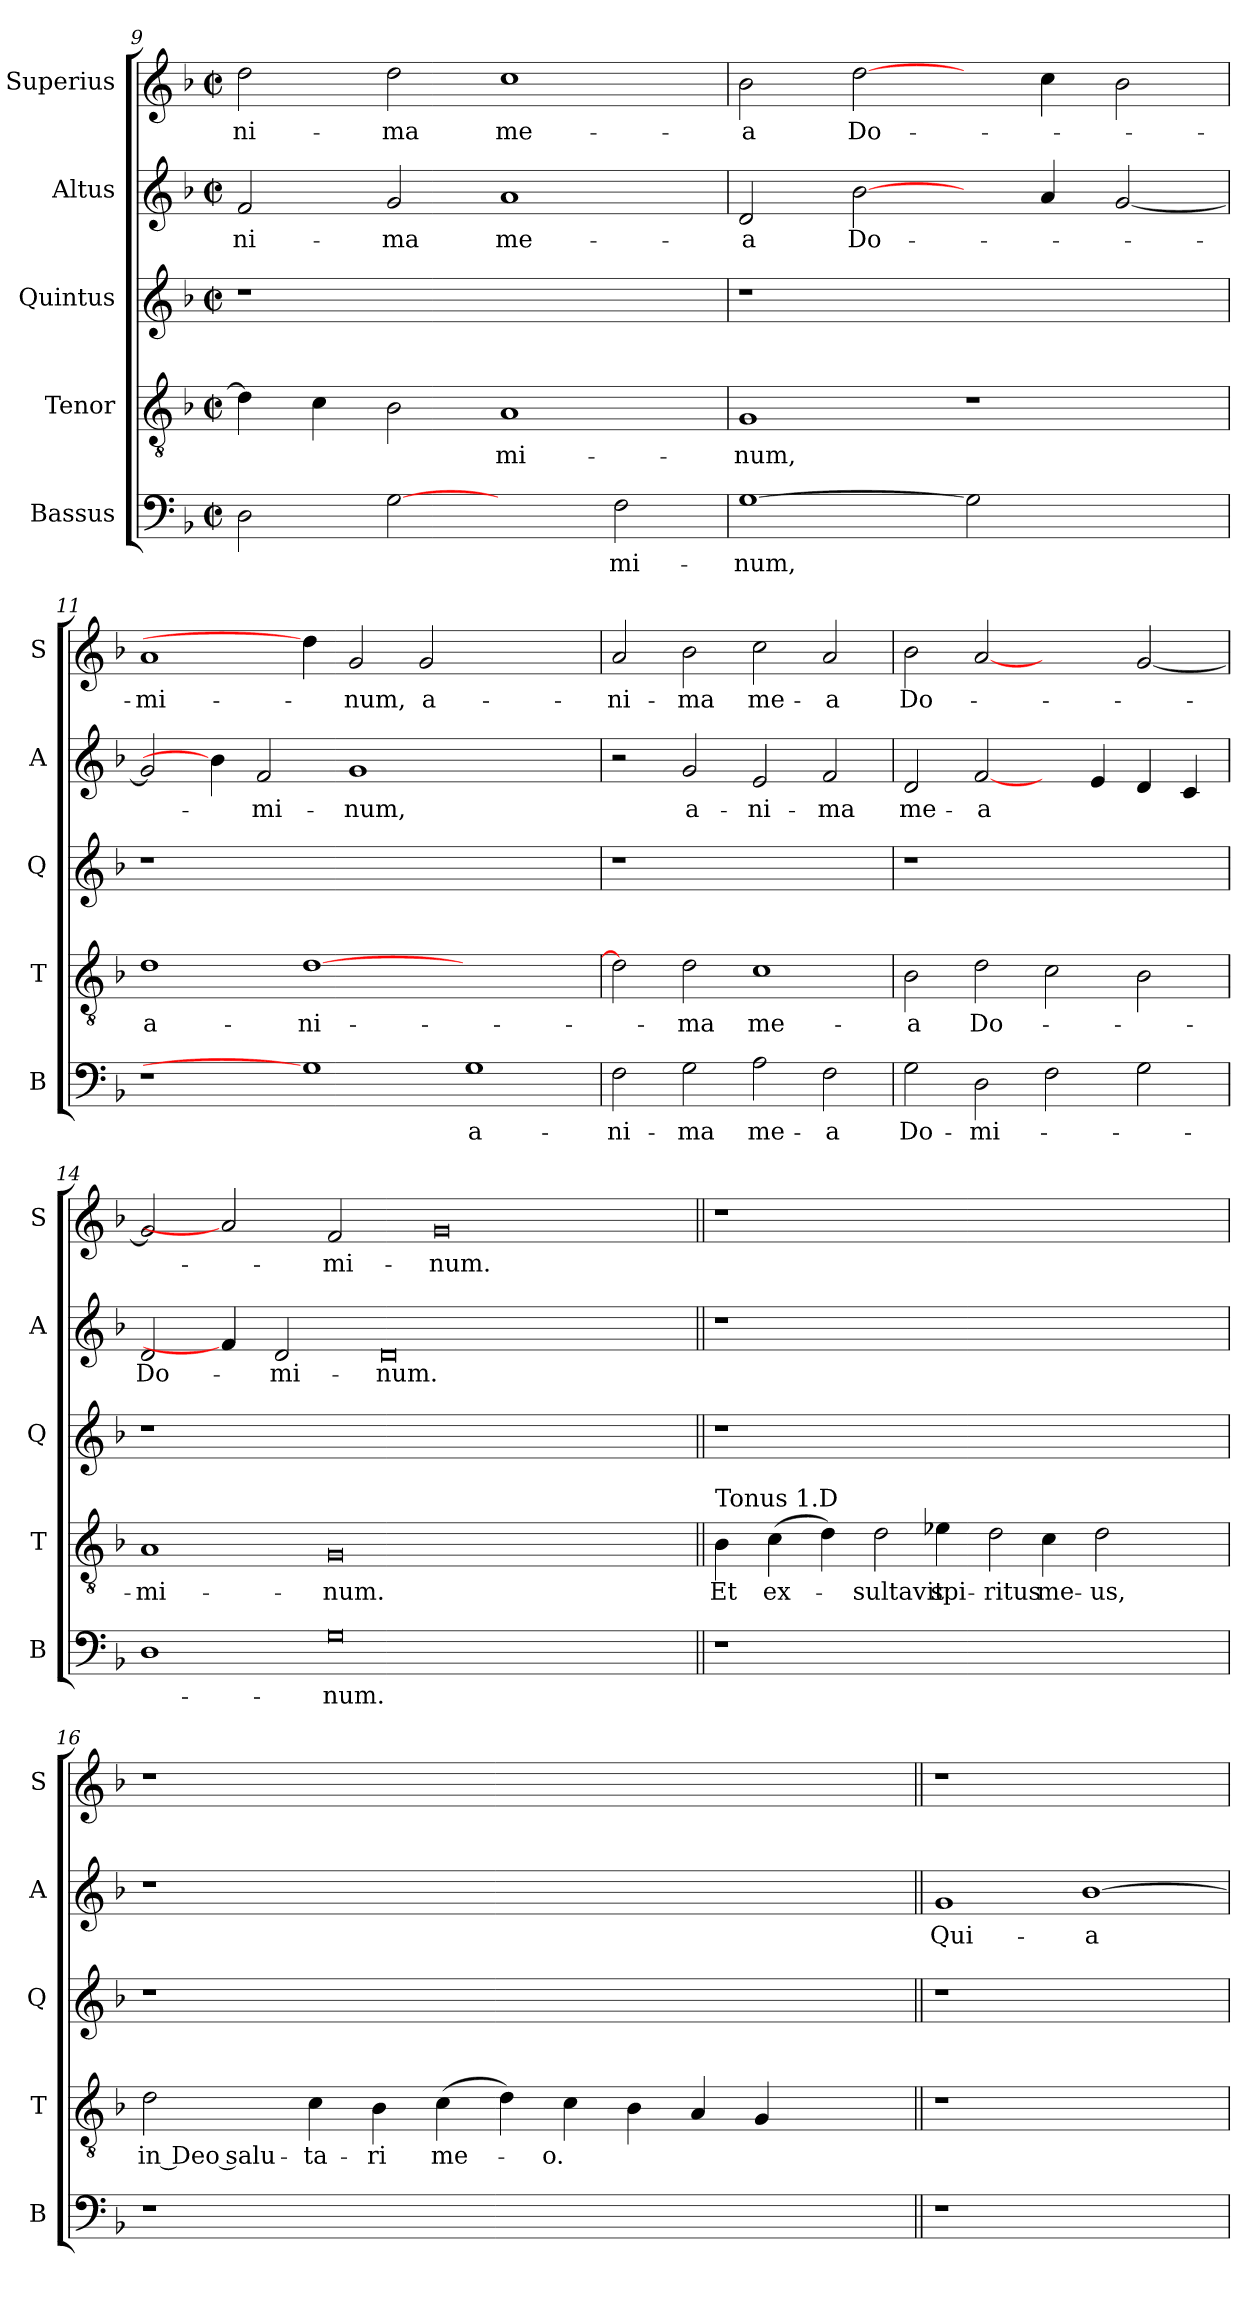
**kern	**text	**kern	**text	**kern	**kern	**text	**kern	**text
*part5	*part5	*part4	*part4	*part3	*part2	*part2	*part1	*part1
*staff5	*staff5	*staff4	*staff4	*staff3	*staff2	*staff2	*staff1	*staff1
*I"Bassus	*	*I"Tenor	*	*I"Quintus	*I"Altus	*	*I"Superius	*
*I'B	*	*I'T	*	*I'Q	*I'A	*	*I'S	*
*clefF4	*	*clefGv2	*	*clefG2	*clefG2	*	*clefG2	*
*k[b-]	*	*k[b-]	*	*k[b-]	*k[b-]	*	*k[b-]	*
*F:	*	*F:	*	*F:	*F:	*	*F:	*
*M2/2	*	*M2/2	*	*M2/2	*M2/2	*	*M2/2	*
*met(c|)	*	*met(c|)	*	*met(c|)	*met(c|)	*	*met(c|)	*
=9	=9	=9	=9	=9	=9	=9	=9	=9
!	!	!	!	!	!	!LO:LY:b	!	!LO:LY:b
2D\	.	4d\]	.	1r	2f/	-ni-	2dd\	-ni-
.	.	4c\	.	.	.	.	.	.
!	!	!	!	!	!	!LO:LY:b	!	!LO:LY:b
[2G	.	2B-\	.	.	2g/	-ma	2dd\	-ma
!	!	!	!LO:LY:b	!	!	!LO:LY:b	!	!LO:LY:b
2ryy	.	1A	-mi-	1ryy	1a	me-	1cc	me-
!	!LO:LY:b	!	!	!	!	!	!	!
2F\	-mi-	.	.	.	.	.	.	.
=10	=10	=10	=10	=10	=10	=10	=10	=10
!	!LO:LY:b	!	!LO:LY:b	!	!	!LO:LY:b	!	!LO:LY:b
[1G	-num,	1G	-num,	1r	2d/	-a	2b-\	-a
!	!	!	!	!	!	!LO:LY:b	!	!LO:LY:b
.	.	.	.	.	[2b-\	Do-	[2dd\	Do-
2G]	.	1r	.	1ryy	4ryy	.	4ryy	.
.	.	.	.	.	4a/	.	4cc\	.
2ryy	.	.	.	.	[2g/	.	2b-\	.
!!LO:LB:g=z
=11	=11	=11	=11	=11	=11	=11	=11	=11
!	!	!	!LO:LY:b	!	!	!	!	!LO:LY:b
1r	.	1d	a-	1r	2g/]	.	1a	-mi-
.	.	.	.	.	4b-\]	.	.	.
!	!	!	!	!	!	!LO:LY:b	!	!
.	.	.	.	.	2f/	-mi-	.	.
!	!	!	!LO:LY:b	!	!	!	!	!
1G]	.	[1d	-ni-	0ryy	.	.	4dd\]	.
!	!	!	!	!	!	!LO:LY:b	!	!LO:LY:b
.	.	.	.	.	1g	-num,	2g/	-num,
!	!	!	!	!	!	!	!	!LO:LY:b
.	.	.	.	.	.	.	2g/	a-
!	!LO:LY:b	!	!	!	!	!	!	!
1G	a-	1ryy	.	.	.	.	.	.
.	.	.	.	.	2.ryy	.	2.ryy	.
=12	=12	=12	=12	=12	=12	=12	=12	=12
!	!LO:LY:b	!	!	!	!	!	!	!LO:LY:b
2F\	-ni-	2d\]	.	1r	2r	.	2a/	-ni-
!	!LO:LY:b	!	!LO:LY:b	!	!	!LO:LY:b	!	!LO:LY:b
2G\	-ma	2d\	-ma	.	2g/	a-	2b-\	-ma
!	!LO:LY:b	!	!LO:LY:b	!	!	!LO:LY:b	!	!LO:LY:b
2A\	me-	1c	me-	1ryy	2e/	-ni-	2cc\	me-
!	!LO:LY:b	!	!	!	!	!LO:LY:b	!	!LO:LY:b
2F\	-a	.	.	.	2f/	-ma	2a/	-a
=13	=13	=13	=13	=13	=13	=13	=13	=13
!	!LO:LY:b	!	!LO:LY:b	!	!	!LO:LY:b	!	!LO:LY:b
2G\	Do-	2B-\	-a	1r	2d/	me-	2b-\	Do-
!	!LO:LY:b	!	!LO:LY:b	!	!	!LO:LY:b	!	!
2D\	-mi-	2d\	Do-	.	[2f/	-a	[2a	.
2F\	.	2c\	.	1ryy	4ryy	.	2ryy	.
.	.	.	.	.	4e/	.	.	.
2G\	.	2B-\	.	.	4d/	.	[2g/	.
.	.	.	.	.	4c/	.	.	.
=14	=14	=14	=14	=14	=14	=14	=14	=14
!	!	!	!LO:LY:b	!	!	!LO:LY:b	!	!
1D	.	1A	-mi-	1r	2d/	Do-	2g/]	.
.	.	.	.	.	4f/]	.	2a]	.
!	!	!	!	!	!	!LO:LY:b	!	!
.	.	.	.	.	2d/	-mi-	.	.
!	!LO:LY:b	!	!LO:LY:b	!	!	!	!	!LO:LY:b
0G	-num.	0G	-num.	0ryy	.	.	2f/	-mi-
!	!	!	!	!	!	!LO:LY:b	!	!
.	.	.	.	.	0d	-num.	.	.
!	!	!	!	!	!	!	!	!LO:LY:b
.	.	.	.	.	.	.	0g	-num.
2ryy	.	2ryy	.	2ryy	.	.	.	.
.	.	.	.	.	4ryy	.	.	.
!!LO:PB:g=z
=15||	=15||	=15||	=15||	=15||	=15||	=15||	=15||	=15||
!	!	!LO:TX:a:t=Tonus 1.D	!	!	!	!	!	!
!	!	!LO:N:head=solid	!LO:LY:b	!	!	!	!	!
1r	.	4B-\	Et	1r	1r	.	1r	.
!	!	!LO:N:head=solid	!LO:LY:b	!	!	!	!	!
.	.	(>4c\	ex-	.	.	.	.	.
!	!	!LO:N:head=solid	!	!	!	!	!	!
.	.	4d\)	.	.	.	.	.	.
!	!	!LO:N:head=open	!LO:LY:b	!	!	!	!	!
.	.	4d\	-sultavit	.	.	.	.	.
!	!	!LO:N:head=solid	!LO:LY:b	!	!	!	!	!
1.ryy	.	4e-X\	spi-	1.ryy	1.ryy	.	1.ryy	.
!	!	!LO:N:head=open	!LO:LY:b	!	!	!	!	!
.	.	4d\	-ritus	.	.	.	.	.
!	!	!LO:N:head=solid	!LO:LY:b	!	!	!	!	!
.	.	4c\	me-	.	.	.	.	.
!	!	!LO:N:head=open	!LO:LY:b	!	!	!	!	!
.	.	2d\	-us,	.	.	.	.	.
.	.	4ryy	.	.	.	.	.	.
=16	=16	=16	=16	=16	=16	=16	=16	=16
!	!	!LO:N:head=open	!LO:LY:b	!	!	!	!	!
1r	.	2d\	in Deo salu-	1r	1r	.	1r	.
!	!	!LO:N:head=solid	!LO:LY:b	!	!	!	!	!
.	.	4c\	-ta-	.	.	.	.	.
!	!	!LO:N:head=solid	!LO:LY:b	!	!	!	!	!
.	.	4B-\	ri	.	.	.	.	.
!	!	!LO:N:head=solid	!LO:LY:b	!	!	!	!	!
0ryy	.	(>4c\	me-	0ryy	0ryy	.	0ryy	.
!	!	!LO:N:head=solid	!	!	!	!	!	!
.	.	4d\)	.	.	.	.	.	.
!	!	!LO:N:head=solid	!LO:LY:b	!	!	!	!	!
.	.	4c\	-o.	.	.	.	.	.
!	!	!LO:N:head=solid	!	!	!	!	!	!
.	.	4B-\	.	.	.	.	.	.
!	!	!LO:N:head=solid	!	!	!	!	!	!
.	.	4A/	.	.	.	.	.	.
!	!	!LO:N:head=solid	!	!	!	!	!	!
.	.	4G/	.	.	.	.	.	.
.	.	2ryy	.	.	.	.	.	.
!!LO:LB:g=z
=17||	=17||	=17||	=17||	=17||	=17||	=17||	=17||	=17||
!	!	!	!	!	!	!LO:LY:b	!	!
1r	.	1r	.	1r	1g	Qui-	1r	.
!	!	!	!	!	!	!LO:LY:b	!	!
1ryy	.	1ryy	.	1ryy	[1b-	-a	1ryy	.
=	=	=	=	=	=	=	=	=
*-	*-	*-	*-	*-	*-	*-	*-	*-
